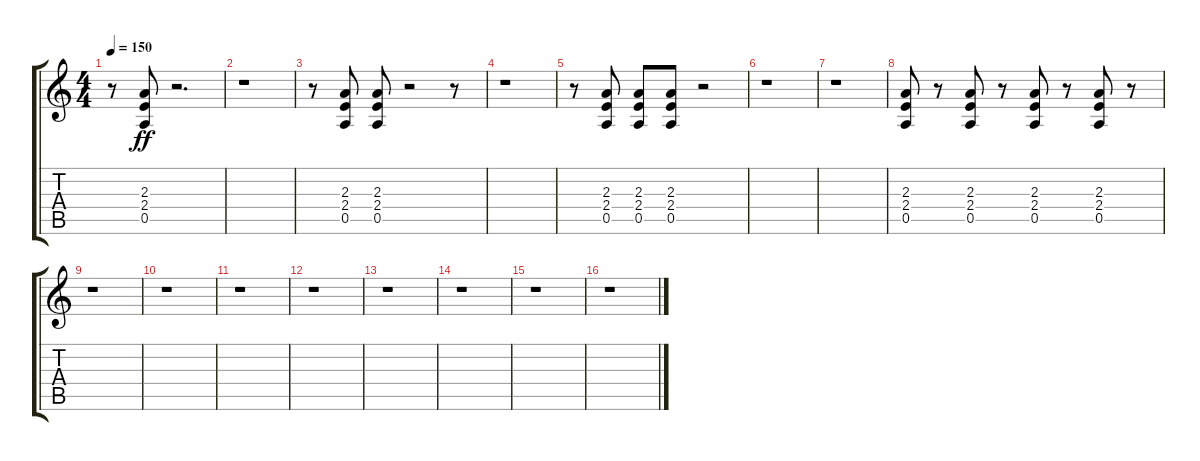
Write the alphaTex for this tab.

\track "" {instrument overdrivenguitar}
\staff {score tabs}
\tuning (E4 B3 G3 D3 A2 E2) {hide}
\ts (4 4)
\tempo 150
\clef g2
\ks c
r.8{dy ff} (2.3 2.4 0.5).8 r.2{d} |
r.1 |
r.8 (2.3 2.4 0.5).8 (2.3 2.4 0.5).8 r.2 r.8 |
r.1 |
r.8 (2.3 2.4 0.5).8 (2.3 2.4 0.5).8 (2.3 2.4 0.5).8 r.2 |
r.1 |
r.1 |
(2.3 2.4 0.5).8 r.8 (2.3 2.4 0.5).8 r.8 (2.3 2.4 0.5).8 r.8 (2.3 2.4 0.5).8 r.8 |
r.1 |
r.1 |
r.1 |
r.1 |
r.1 |
r.1 |
r.1 |
r.1
